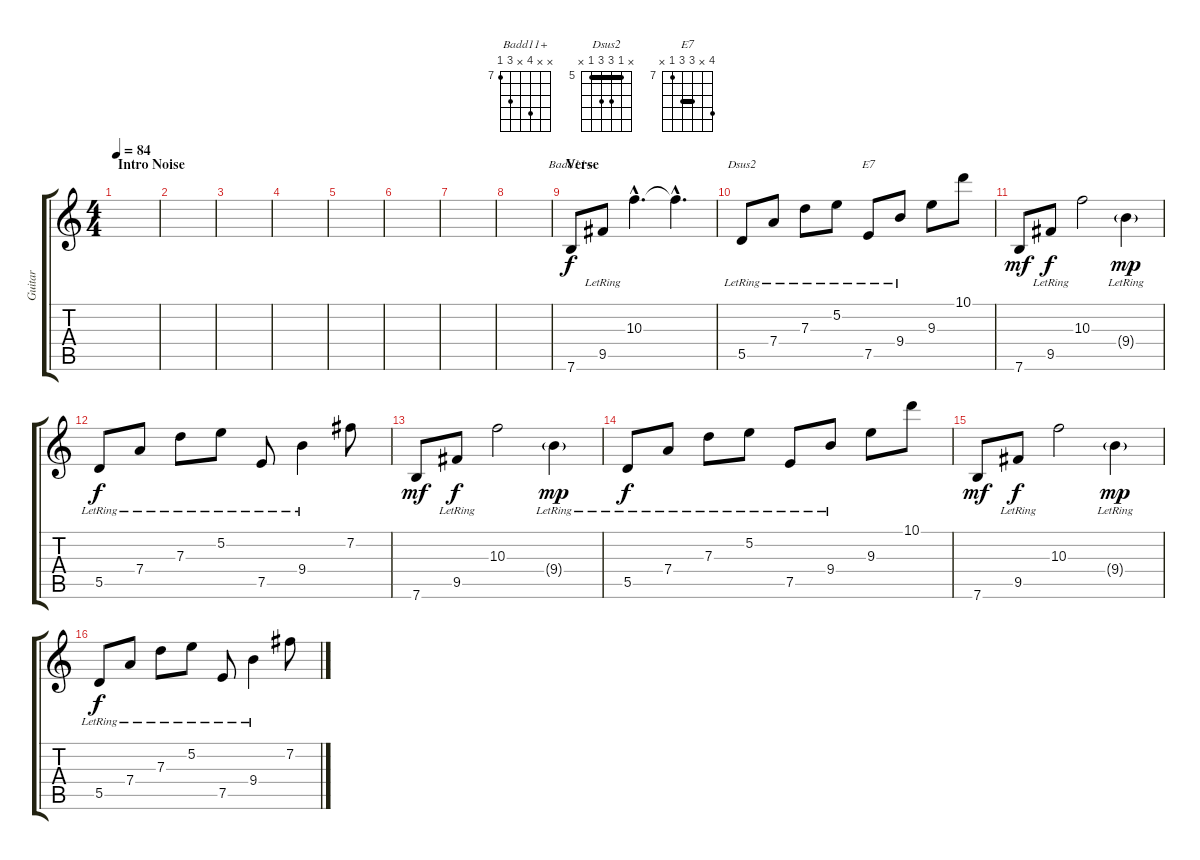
\track ("Guitar" "Guitar") {instrument acousticguitarnylon}
\staff {score tabs}
\tuning (E4 B3 G3 D3 A2 E2) {hide}
\chord ("Badd11+" x x 10 x 9 7) {firstfret 7}
\chord ("Dsus2" x 5 7 7 5 x) {firstfret 5 barre 5}
\chord ("E7" 10 x 9 9 7 x) {firstfret 7 barre 9}
\ts (4 4)
\section ("" "Intro Noise")
\tempo 84
\clef g2
\ks c
|
|
|
|
|
|
|
|
\section ("" "Verse")
7.6.8{ch "Badd11+"} 9.5{lr}.8{dy f} 10.3{hac}.4{d} 10.3{hac t}.4{d} |
5.5{lr}.8{ch "Dsus2"} 7.4{lr}.8 7.3{lr}.8 5.2{lr}.8 7.5{lr}.8{ch "E7"} 9.4{lr}.8 9.3.8 10.1.8 |
7.6.8{dy mf} 9.5{lr}.8{dy f} 10.3.2 9.4{g lr}.4{dy mp} |
5.5{lr}.8{dy f} 7.4{lr}.8 7.3{lr}.8 5.2{lr}.8 7.5{lr}.8 9.4{lr}.4 7.2.8 |
7.6.8{dy mf} 9.5{lr}.8{dy f} 10.3.2 9.4{g lr}.4{dy mp} |
5.5{lr}.8{dy f} 7.4{lr}.8 7.3{lr}.8 5.2{lr}.8 7.5{lr}.8 9.4{lr}.8 9.3.8 10.1.8 |
7.6.8{dy mf} 9.5{lr}.8{dy f} 10.3.2 9.4{g lr}.4{dy mp} |
5.5{lr}.8{dy f} 7.4{lr}.8 7.3{lr}.8 5.2{lr}.8 7.5{lr}.8 9.4{lr}.4 7.2.8
